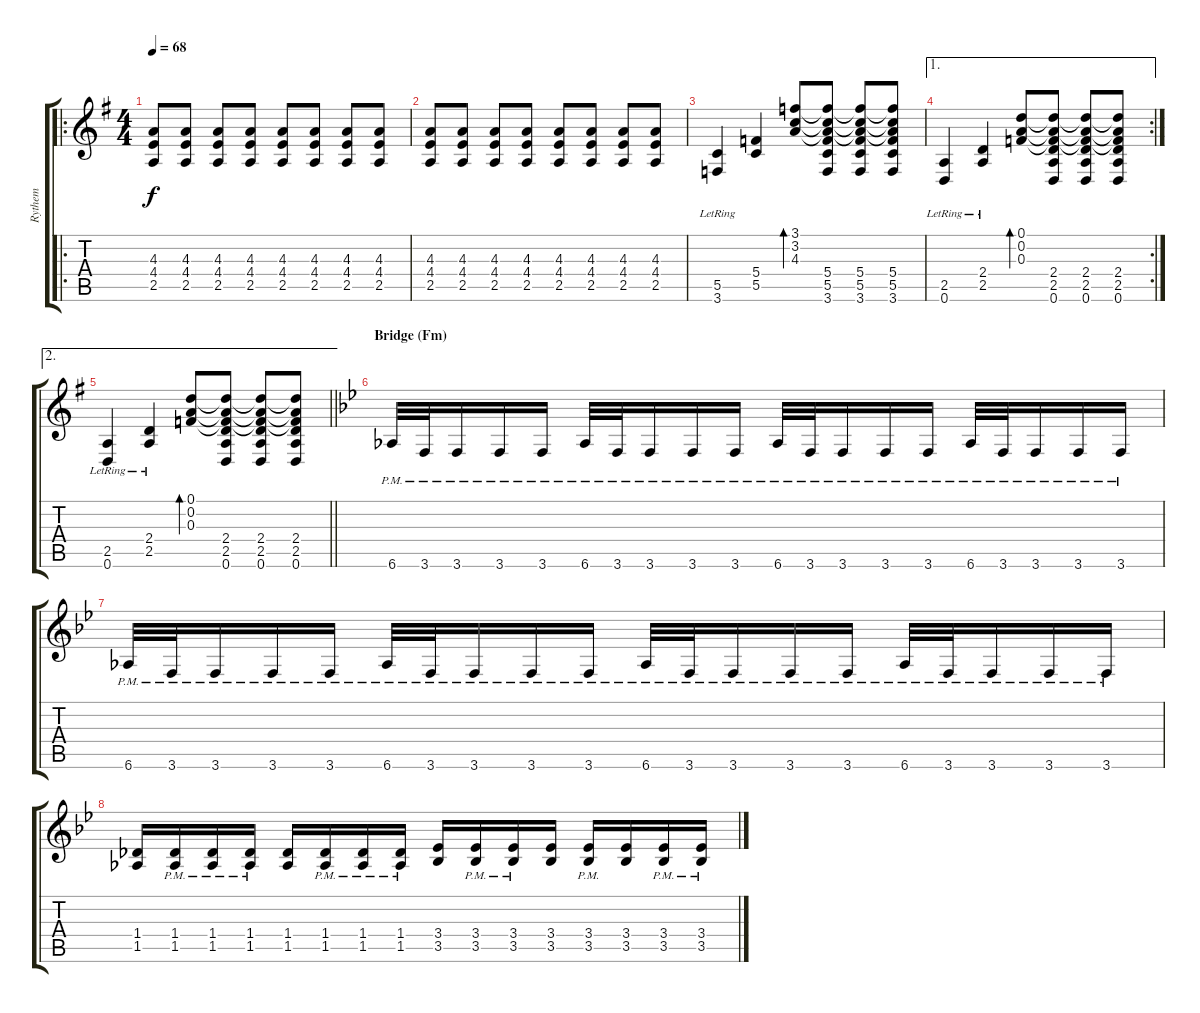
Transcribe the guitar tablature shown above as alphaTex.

\track ("Rythem" "Rythem") {instrument distortionguitar}
\staff {score tabs}
\tuning (D4 A3 F3 C3 G2 D2) {hide}
\ro
\ts (4 4)
\tempo 68
\clef g2
\ks eminor
(4.3 4.4 2.5).8{dy f} (4.3 4.4 2.5).8 (4.3 4.4 2.5).8 (4.3 4.4 2.5).8 (4.3 4.4 2.5).8 (4.3 4.4 2.5).8 (4.3 4.4 2.5).8 (4.3 4.4 2.5).8 |
(4.3 4.4 2.5).8 (4.3 4.4 2.5).8 (4.3 4.4 2.5).8 (4.3 4.4 2.5).8 (4.3 4.4 2.5).8 (4.3 4.4 2.5).8 (4.3 4.4 2.5).8 (4.3 4.4 2.5).8 |
(5.5 3.6{lr}).4 (5.4 5.5).4 (3.1 3.2 4.3).8{bd 60} (3.1{t} 3.2{t} 4.3{t} 5.4 5.5 3.6).8 (3.1{t} 3.2{t} 4.3{t} 5.4 5.5 3.6).8 (3.1{t} 3.2{t} 4.3{t} 5.4 5.5 3.6).8 |
\ae 1
\rc 2
(2.5{lr} 0.6{lr}).4 (2.4{lr} 2.5{lr}).4 (0.1 0.2 0.3).8{bd 60} (0.1{t} 0.2{t} 0.3{t} 2.4 2.5 0.6).8 (0.1{t} 0.2{t} 0.3{t} 2.4 2.5 0.6).8 (0.1{t} 0.2{t} 0.3{t} 2.4 2.5 0.6).8 |
\ae 2
\barLineRight lightlight
(2.5{lr} 0.6{lr}).4 (2.4{lr} 2.5{lr}).4 (0.1 0.2 0.3).8{bd 60} (0.1{t} 0.2{t} 0.3{t} 2.4 2.5 0.6).8 (0.1{t} 0.2{t} 0.3{t} 2.4 2.5 0.6).8 (0.1{t} 0.2{t} 0.3{t} 2.4 2.5 0.6).8 |
\section ("" "Bridge (Fm)")
\ks gminor
6.6{pm}.32{volume 16} 3.6{pm}.32 3.6{pm}.16 3.6{pm}.16 3.6{pm}.16 6.6{pm}.32 3.6{pm}.32 3.6{pm}.16 3.6{pm}.16 3.6{pm}.16 6.6{pm}.32 3.6{pm}.32 3.6{pm}.16 3.6{pm}.16 3.6{pm}.16 6.6{pm}.32 3.6{pm}.32 3.6{pm}.16 3.6{pm}.16 3.6{pm}.16 |
6.6{pm}.32 3.6{pm}.32 3.6{pm}.16 3.6{pm}.16 3.6{pm}.16 6.6{pm}.32 3.6{pm}.32 3.6{pm}.16 3.6{pm}.16 3.6{pm}.16 6.6{pm}.32 3.6{pm}.32 3.6{pm}.16 3.6{pm}.16 3.6{pm}.16 6.6{pm}.32 3.6{pm}.32 3.6{pm}.16 3.6{pm}.16 3.6{pm}.16 |
(1.4 1.5).16 (1.4{pm} 1.5{pm}).16 (1.4{pm} 1.5{pm}).16 (1.4{pm} 1.5{pm}).16 (1.4 1.5).16 (1.4{pm} 1.5{pm}).16 (1.4{pm} 1.5{pm}).16 (1.4{pm} 1.5{pm}).16 (3.4 3.5).16 (3.4{pm} 3.5{pm}).16 (3.4{pm} 3.5{pm}).16 (3.4 3.5).16 (3.4{pm} 3.5{pm}).16 (3.4 3.5).16 (3.4{pm} 3.5{pm}).16 (3.4{pm} 3.5{pm}).16
